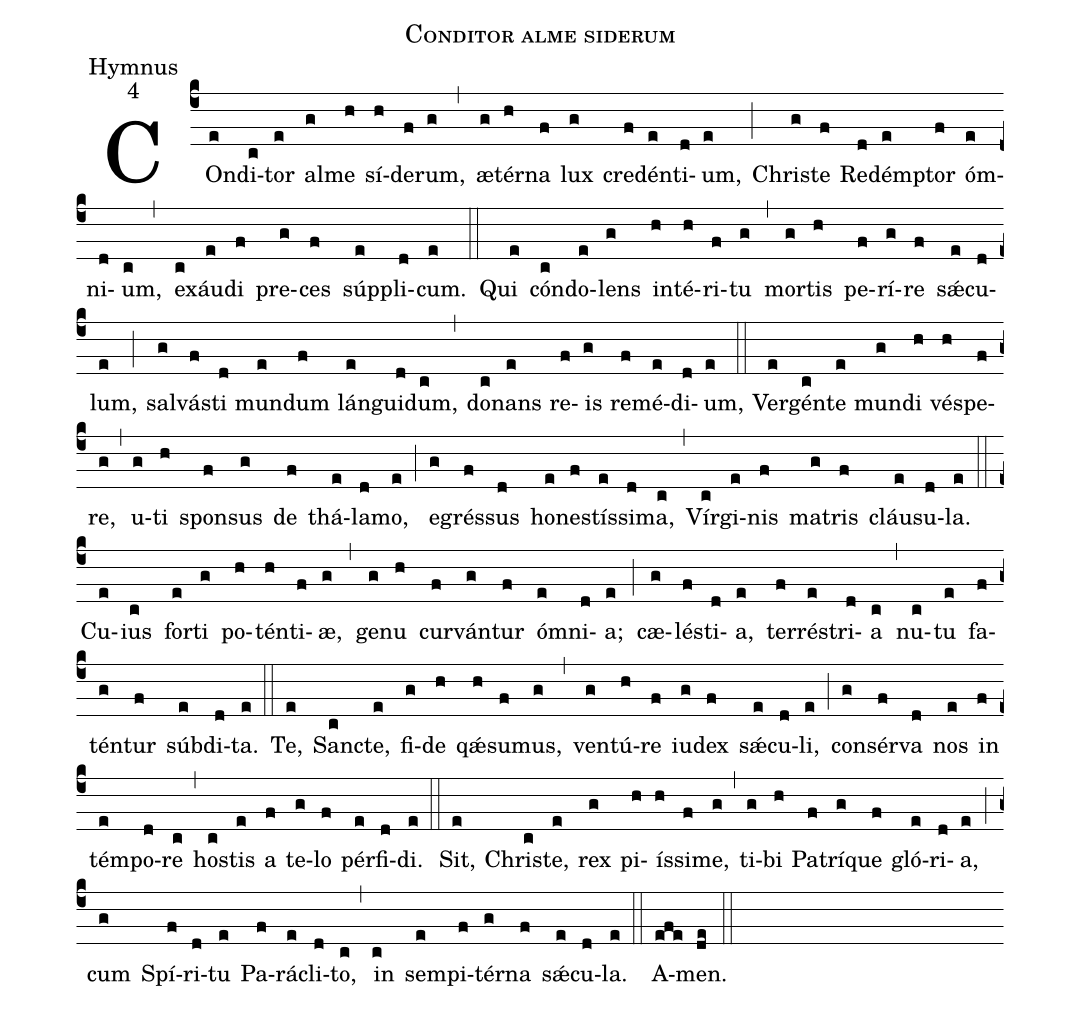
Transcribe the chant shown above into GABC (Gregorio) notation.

name: Conditor alme siderum;
office-part: Hymnus;
mode: 4;
%%
(c4)
COn(e)di(c)tor(e) al(g)me(h) sí(h)de(f)rum,(g) (,)
æ(g)tér(h)na(f) lux(g) cre(f)dén(e)ti(d)um,(e) (;)
Chris(g)te(f) Re(d)dém(e)ptor(f) óm(e)ni(d)um,(c) (,)
ex(c)áu(e)di(f) pre(g)ces(f) súp(e)pli(d)cum.(e) (::)

Qui(e) cón(c)do(e)lens(g) in(h)té(h)ri(f)tu(g) (,)
mor(g)tis(h) pe(f)rí(g)re(f) sǽ(e)cu(d)lum,(e) (;)
sal(g)vás(f)ti(d) mun(e)dum(f) lán(e)gui(d)dum,(c) (,)
do(c)nans(e) re(f)is(g) re(f)mé(e)di(d)um,(e) (::)

Ver(e)gén(c)te(e) mun(g)di(h) vés(h)pe(f)re,(g) (,)
u(g)ti(h) spon(f)sus(g) de(f) thá(e)la(d)mo,(e) (;)
e(g)grés(f)sus(d) ho(e)nes(f)tís(e)si(d)ma,(c) (,)
Vír(c)gi(e)nis(f) mat(g)ris(f) cláu(e)su(d)la.(e) (::)

Cu(e)ius(c) for(e)ti(g) po(h)tén(h)ti(f)æ,(g) (,)
ge(g)nu(h) cur(f)ván(g)tur(f) óm(e)ni(d)a;(e) (;)
cæ(g)lés(f)ti(d)a,(e) ter(f)rés(e)tri(d)a(c) (,)
nu(c)tu(e) fa(f)tén(g)tur(f) súb(e)di(d)ta.(e) (::)

Te,(e) San(c)cte,(e) fi(g)de(h) qǽ(h)su(f)mus,(g) (,)
ven(g)tú(h)re(f) iu(g)dex(f) sǽ(e)cu(d)li,(e) (;)
con(g)sér(f)va(d) nos(e) in(f) tém(e)po(d)re(c) (,)
hos(c)tis(e) a(f) te(g)lo(f) pér(e)fi(d)di.(e) (::)

Sit,(e) Chris(c)te,(e) rex(g) pi(h)ís(h)si(f)me,(g) (,)
ti(g)bi(h) Pat(f)rí(g)que(f) gló(e)ri(d)a,(e) (;)
cum(g) Spí(f)ri(d)tu(e) Pa(f)rá(e)cli(d)to,(c) (,)
in(c) sem(e)pi(f)tér(g)na(f) sǽ(e)cu(d)la.(e) (::)
A(efe)men.(de) (::)
